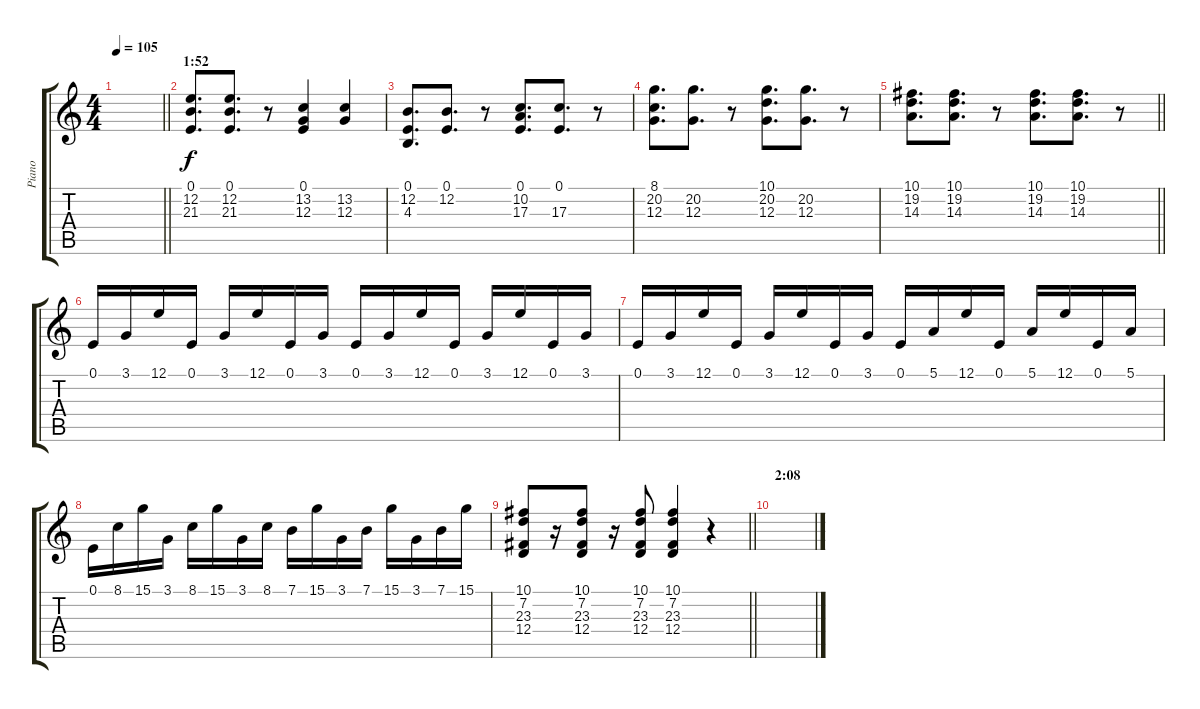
\track ("Piano" "Piano") {instrument acousticgrandpiano}
\staff {score tabs}
\tuning (E4 B3 G3 D3 A2 E2) {hide}
\ts (4 4)
\tempo 105
\clef g2
\barLineRight lightlight
\ks c
|
\section ("" "1:52")
(0.1 12.2 21.3).8{d instrument acousticgrandpiano} (0.1 12.2 21.3).8{d} r.8 (0.1 13.2 12.3).4 (13.2 12.3).4 |
(0.1 12.2 4.3).8{d} (0.1 12.2).8{d} r.8 (0.1 10.2 17.3).8{d} (0.1 17.3).8{d} r.8 |
(8.1 20.2 12.3).8{d} (20.2 12.3).8{d} r.8 (10.1 20.2 12.3).8{d} (20.2 12.3).8{d} r.8 |
\barLineRight lightlight
(10.1 19.2 14.3).8{d} (10.1 19.2 14.3).8{d} r.8 (10.1 19.2 14.3).8{d} (10.1 19.2 14.3).8{d} r.8 |
0.1.16 3.1.16 12.1.16 0.1.16 3.1.16 12.1.16 0.1.16 3.1.16 0.1.16 3.1.16 12.1.16 0.1.16 3.1.16 12.1.16 0.1.16 3.1.16 |
0.1.16 3.1.16 12.1.16 0.1.16 3.1.16 12.1.16 0.1.16 3.1.16 0.1.16 5.1.16 12.1.16 0.1.16 5.1.16 12.1.16 0.1.16 5.1.16 |
0.1.16 8.1.16 15.1.16 3.1.16 8.1.16 15.1.16 3.1.16 8.1.16 7.1.16 15.1.16 3.1.16 7.1.16 15.1.16 3.1.16 7.1.16 15.1.16 |
\barLineRight lightlight
(10.1 7.2 23.3 12.4).8 r.16 (10.1 7.2 23.3 12.4).8 r.16 (10.1 7.2 23.3 12.4).8 (10.1 7.2 23.3 12.4).4 r.4 |
\section ("" "2:08")
